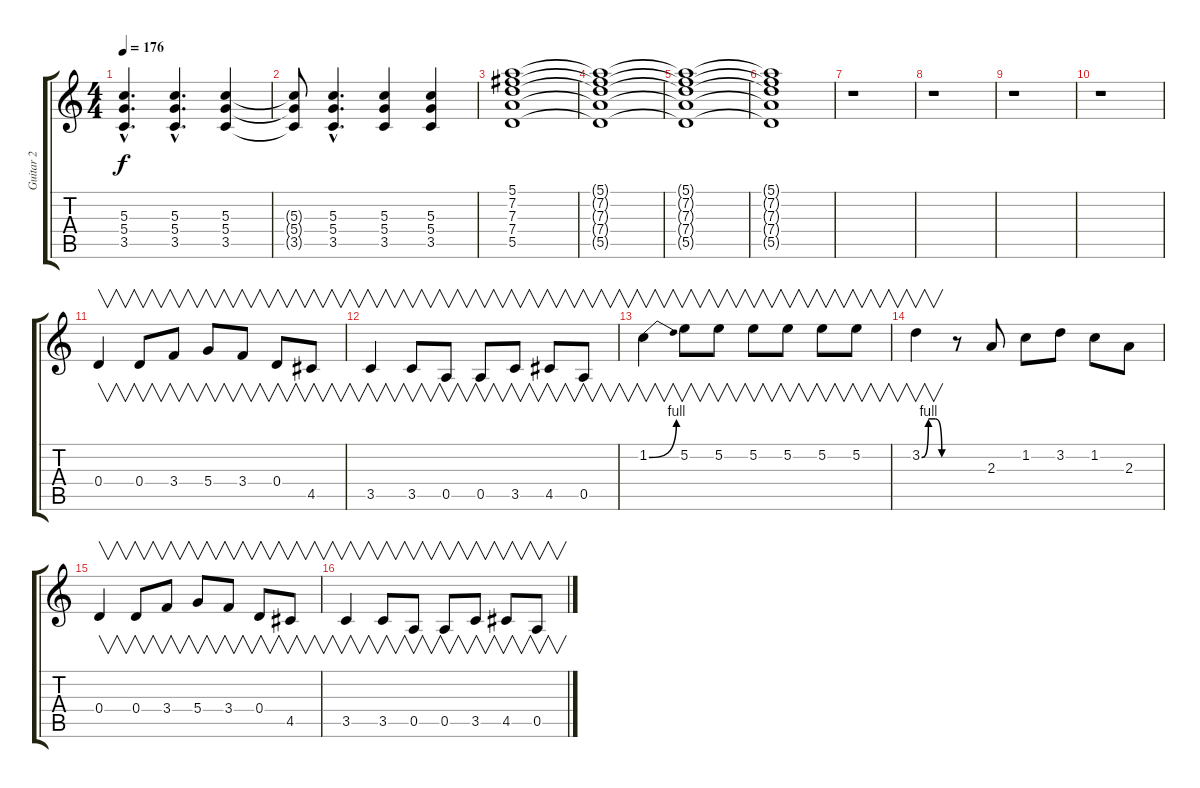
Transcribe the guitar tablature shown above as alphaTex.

\track ("Guitar 2" "Guitar 2") {instrument overdrivenguitar}
\staff {score tabs}
\tuning (E4 B3 G3 D3 A2 E2) {hide}
\ts (4 4)
\tempo 176
\clef g2
\ks c
(5.3{hac} 5.4{hac} 3.5{hac}).4{d dy f} (5.3{hac} 5.4{hac} 3.5{hac}).4{d} (5.3 5.4 3.5).4 |
(5.3{t} 5.4{t} 3.5{t}).8 (5.3{hac} 5.4{hac} 3.5{hac}).4{d} (5.3 5.4 3.5).4 (5.3 5.4 3.5).4 |
(5.1 7.2 7.3 7.4 5.5).1{volume 0} |
(5.1{t} 7.2{t} 7.3{t} 7.4{t} 5.5{t}).1 |
(5.1{t} 7.2{t} 7.3{t} 7.4{t} 5.5{t}).1 |
(5.1{t} 7.2{t} 7.3{t} 7.4{t} 5.5{t}).1 |
r.1 |
r.1 |
r.1 |
r.1 |
0.4.4{v volume 13} 0.4.8{v} 3.4.8{v} 5.4.8{v} 3.4.8{v} 0.4.8{v} 4.5.8{v} |
3.5.4{v} 3.5.8{v} 0.5.8{v} 0.5.8{v} 3.5.8{v} 4.5.8{v} 0.5.8{v} |
1.2{be (bend 0 0 60 4)}.4{v} 5.2.8{v} 5.2.8{v} 5.2.8{v} 5.2.8{v} 5.2.8{v} 5.2.8{v} |
3.2{be (custom 0 0 15 4 30 4 45 0 60 0)}.4{v} r.8 2.3.8 1.2.8 3.2.8 1.2.8 2.3.8 |
0.4.4{v volume 15} 0.4.8{v} 3.4.8{v} 5.4.8{v} 3.4.8{v} 0.4.8{v} 4.5.8{v} |
3.5.4{v} 3.5.8{v} 0.5.8{v} 0.5.8{v} 3.5.8{v} 4.5.8{v} 0.5.8{v}
